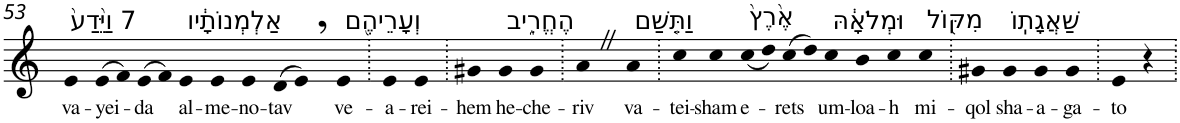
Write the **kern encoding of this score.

**kern	**text
*part1	*part1
*staff1	*staff1
*I"Piano	*
*I'Pno	*
!!LO:PB:g=z
*clefG2	*
*k[]	*
=53	=53
!LO:TX:a:t=7 וַיֵּ֙דַע֙	!
!	!LO:LY:b
4e	va-
!	!LO:LY:b
(>8e	-yei-
8f)	.
!	!LO:LY:b
(>8e	-da
8f)	.
!LO:TX:a:t=אַלְמְנוֹתָ֔יו	!
!	!LO:LY:b
4e	al-
!	!LO:LY:b
4e	-me-
!	!LO:LY:b
4e	-no-
!	!LO:LY:b
(>8d	-tav
8e,)	.
!LO:TX:a:t=וְעָרֵיהֶ֖ם	!
!	!LO:LY:b
4e	ve-
=54.	=54.
!	!LO:LY:b
4e	-a-
!	!LO:LY:b
4e	-rei-
=55.	=55.
!	!LO:LY:b
4g#X	-hem
!LO:TX:a:t=הֶחֱרִ֑יב	!
!	!LO:LY:b
4g#	he-
!	!LO:LY:b
4g#	-che-
=56.	=56.
!	!LO:LY:b
4aZ	-riv
!LO:TX:a:t=וַתֵּ֤שַׁם	!
!	!LO:LY:b
4a	va-
=57.	=57.
!	!LO:LY:b
4cc	-tei-
!	!LO:LY:b
4cc	-sham
!LO:TX:a:t=אֶ֙רֶץ֙	!
!	!LO:LY:b
(<8cc	e-
8dd)	.
!	!LO:LY:b
(>8cc	-rets
8dd)	.
!LO:TX:a:t=וּמְלֹאָ֔הּ	!
!	!LO:LY:b
4cc	um-
!	!LO:LY:b
4b	-loa-
!	!LO:LY:b
4cc	-h
!LO:TX:a:t=מִקּ֖וֹל	!
!	!LO:LY:b
4cc	mi-
=58.	=58.
!	!LO:LY:b
4g#X	-qol
!LO:TX:a:t=שַׁאֲגָתֽוֹ	!
!	!LO:LY:b
4g#	sha-
!	!LO:LY:b
4g#	-a-
!	!LO:LY:b
4g#	-ga-
=59.	=59.
!	!LO:LY:b
4e	-to
4r	.
=.	=.
*-	*-
